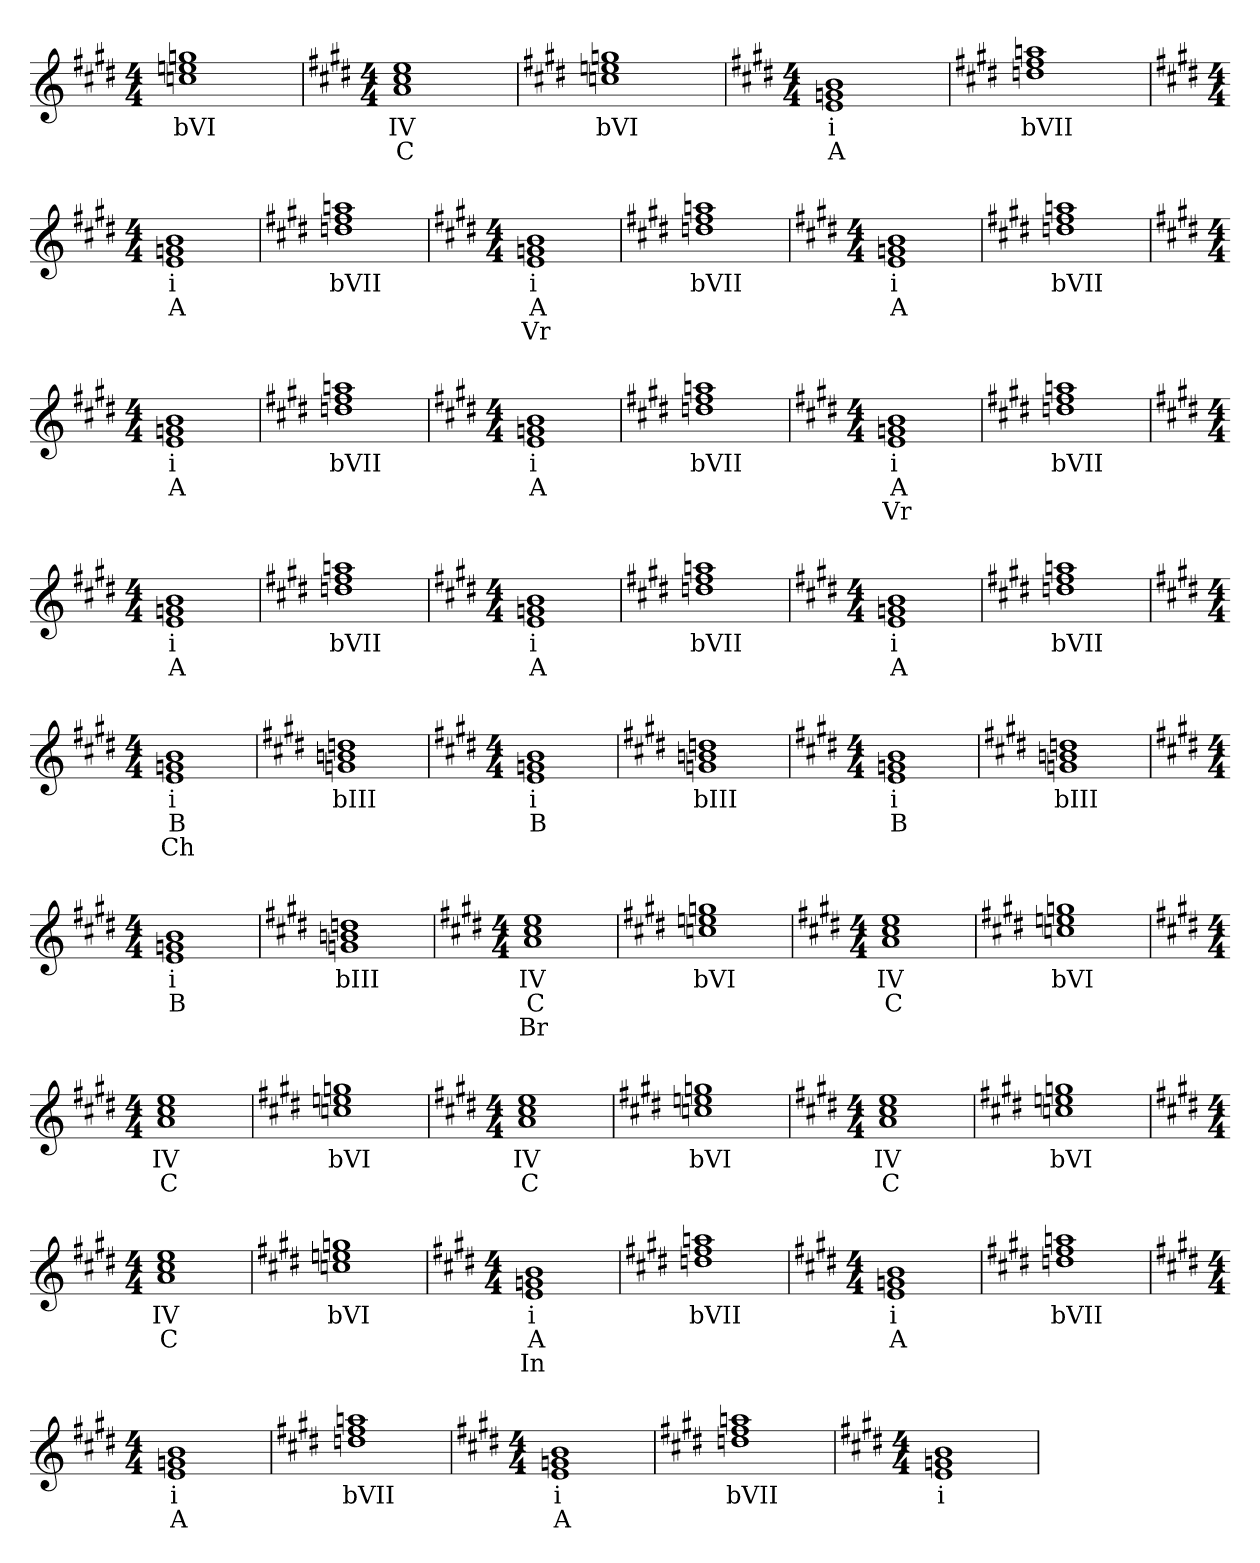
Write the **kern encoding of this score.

**kern	**text	**text	**text
*part1	*part1	*part1	*part1
*staff1	*staff1	*staff1	*staff1
*k[f#c#g#d#]	*	*	*
*E:	*	*	*
*M4/4	*	*	*
=	=	=	=
1ccn 1een 1ggn	bVI	.	.
=	=	=	=
*k[f#c#g#d#]	*	*	*
*E:	*	*	*
*M4/4	*	*	*
1a 1cc# 1ee	IV	C	.
=	=	=	=
*k[f#c#g#d#]	*	*	*
*E:	*	*	*
1ccn 1een 1ggn	bVI	.	.
=	=	=	=
*k[f#c#g#d#]	*	*	*
*E:	*	*	*
*M4/4	*	*	*
1e 1gn 1b	i	A	.
=	=	=	=
*k[f#c#g#d#]	*	*	*
*E:	*	*	*
1ddn 1ff# 1aan	bVII	.	.
=	=	=	=
*k[f#c#g#d#]	*	*	*
*E:	*	*	*
*M4/4	*	*	*
1e 1gn 1b	i	A	.
=	=	=	=
*k[f#c#g#d#]	*	*	*
*E:	*	*	*
1ddn 1ff# 1aan	bVII	.	.
=	=	=	=
*k[f#c#g#d#]	*	*	*
*E:	*	*	*
*M4/4	*	*	*
1e 1gn 1b	i	A	Vr
=	=	=	=
*k[f#c#g#d#]	*	*	*
*E:	*	*	*
1ddn 1ff# 1aan	bVII	.	.
=	=	=	=
*k[f#c#g#d#]	*	*	*
*E:	*	*	*
*M4/4	*	*	*
1e 1gn 1b	i	A	.
=	=	=	=
*k[f#c#g#d#]	*	*	*
*E:	*	*	*
1ddn 1ff# 1aan	bVII	.	.
=	=	=	=
*k[f#c#g#d#]	*	*	*
*E:	*	*	*
*M4/4	*	*	*
1e 1gn 1b	i	A	.
=	=	=	=
*k[f#c#g#d#]	*	*	*
*E:	*	*	*
1ddn 1ff# 1aan	bVII	.	.
=	=	=	=
*k[f#c#g#d#]	*	*	*
*E:	*	*	*
*M4/4	*	*	*
1e 1gn 1b	i	A	.
=	=	=	=
*k[f#c#g#d#]	*	*	*
*E:	*	*	*
1ddn 1ff# 1aan	bVII	.	.
=	=	=	=
*k[f#c#g#d#]	*	*	*
*E:	*	*	*
*M4/4	*	*	*
1e 1gn 1b	i	A	Vr
=	=	=	=
*k[f#c#g#d#]	*	*	*
*E:	*	*	*
1ddn 1ff# 1aan	bVII	.	.
=	=	=	=
*k[f#c#g#d#]	*	*	*
*E:	*	*	*
*M4/4	*	*	*
1e 1gn 1b	i	A	.
=	=	=	=
*k[f#c#g#d#]	*	*	*
*E:	*	*	*
1ddn 1ff# 1aan	bVII	.	.
=	=	=	=
*k[f#c#g#d#]	*	*	*
*E:	*	*	*
*M4/4	*	*	*
1e 1gn 1b	i	A	.
=	=	=	=
*k[f#c#g#d#]	*	*	*
*E:	*	*	*
1ddn 1ff# 1aan	bVII	.	.
=	=	=	=
*k[f#c#g#d#]	*	*	*
*E:	*	*	*
*M4/4	*	*	*
1e 1gn 1b	i	A	.
=	=	=	=
*k[f#c#g#d#]	*	*	*
*E:	*	*	*
1ddn 1ff# 1aan	bVII	.	.
=	=	=	=
*k[f#c#g#d#]	*	*	*
*E:	*	*	*
*M4/4	*	*	*
1e 1gn 1b	i	B	Ch
=	=	=	=
*k[f#c#g#d#]	*	*	*
*E:	*	*	*
1gn 1bn 1ddn	bIII	.	.
=	=	=	=
*k[f#c#g#d#]	*	*	*
*E:	*	*	*
*M4/4	*	*	*
1e 1gn 1b	i	B	.
=	=	=	=
*k[f#c#g#d#]	*	*	*
*E:	*	*	*
1gn 1bn 1ddn	bIII	.	.
=	=	=	=
*k[f#c#g#d#]	*	*	*
*E:	*	*	*
*M4/4	*	*	*
1e 1gn 1b	i	B	.
=	=	=	=
*k[f#c#g#d#]	*	*	*
*E:	*	*	*
1gn 1bn 1ddn	bIII	.	.
=	=	=	=
*k[f#c#g#d#]	*	*	*
*E:	*	*	*
*M4/4	*	*	*
1e 1gn 1b	i	B	.
=	=	=	=
*k[f#c#g#d#]	*	*	*
*E:	*	*	*
1gn 1bn 1ddn	bIII	.	.
=	=	=	=
*k[f#c#g#d#]	*	*	*
*E:	*	*	*
*M4/4	*	*	*
1a 1cc# 1ee	IV	C	Br
=	=	=	=
*k[f#c#g#d#]	*	*	*
*E:	*	*	*
1ccn 1een 1ggn	bVI	.	.
=	=	=	=
*k[f#c#g#d#]	*	*	*
*E:	*	*	*
*M4/4	*	*	*
1a 1cc# 1ee	IV	C	.
=	=	=	=
*k[f#c#g#d#]	*	*	*
*E:	*	*	*
1ccn 1een 1ggn	bVI	.	.
=	=	=	=
*k[f#c#g#d#]	*	*	*
*E:	*	*	*
*M4/4	*	*	*
1a 1cc# 1ee	IV	C	.
=	=	=	=
*k[f#c#g#d#]	*	*	*
*E:	*	*	*
1ccn 1een 1ggn	bVI	.	.
=	=	=	=
*k[f#c#g#d#]	*	*	*
*E:	*	*	*
*M4/4	*	*	*
1a 1cc# 1ee	IV	C	.
=	=	=	=
*k[f#c#g#d#]	*	*	*
*E:	*	*	*
1ccn 1een 1ggn	bVI	.	.
=	=	=	=
*k[f#c#g#d#]	*	*	*
*E:	*	*	*
*M4/4	*	*	*
1a 1cc# 1ee	IV	C	.
=	=	=	=
*k[f#c#g#d#]	*	*	*
*E:	*	*	*
1ccn 1een 1ggn	bVI	.	.
=	=	=	=
*k[f#c#g#d#]	*	*	*
*E:	*	*	*
*M4/4	*	*	*
1a 1cc# 1ee	IV	C	.
=	=	=	=
*k[f#c#g#d#]	*	*	*
*E:	*	*	*
1ccn 1een 1ggn	bVI	.	.
=	=	=	=
*k[f#c#g#d#]	*	*	*
*E:	*	*	*
*M4/4	*	*	*
1e 1gn 1b	i	A	In
=	=	=	=
*k[f#c#g#d#]	*	*	*
*E:	*	*	*
1ddn 1ff# 1aan	bVII	.	.
=	=	=	=
*k[f#c#g#d#]	*	*	*
*E:	*	*	*
*M4/4	*	*	*
1e 1gn 1b	i	A	.
=	=	=	=
*k[f#c#g#d#]	*	*	*
*E:	*	*	*
1ddn 1ff# 1aan	bVII	.	.
=	=	=	=
*k[f#c#g#d#]	*	*	*
*E:	*	*	*
*M4/4	*	*	*
1e 1gn 1b	i	A	.
=	=	=	=
*k[f#c#g#d#]	*	*	*
*E:	*	*	*
1ddn 1ff# 1aan	bVII	.	.
=	=	=	=
*k[f#c#g#d#]	*	*	*
*E:	*	*	*
*M4/4	*	*	*
1e 1gn 1b	i	A	.
=	=	=	=
*k[f#c#g#d#]	*	*	*
*E:	*	*	*
1ddn 1ff# 1aan	bVII	.	.
=	=	=	=
*k[f#c#g#d#]	*	*	*
*E:	*	*	*
*M4/4	*	*	*
1e 1gn 1b	i	.	.
=	=	=	=
*-	*-	*-	*-
